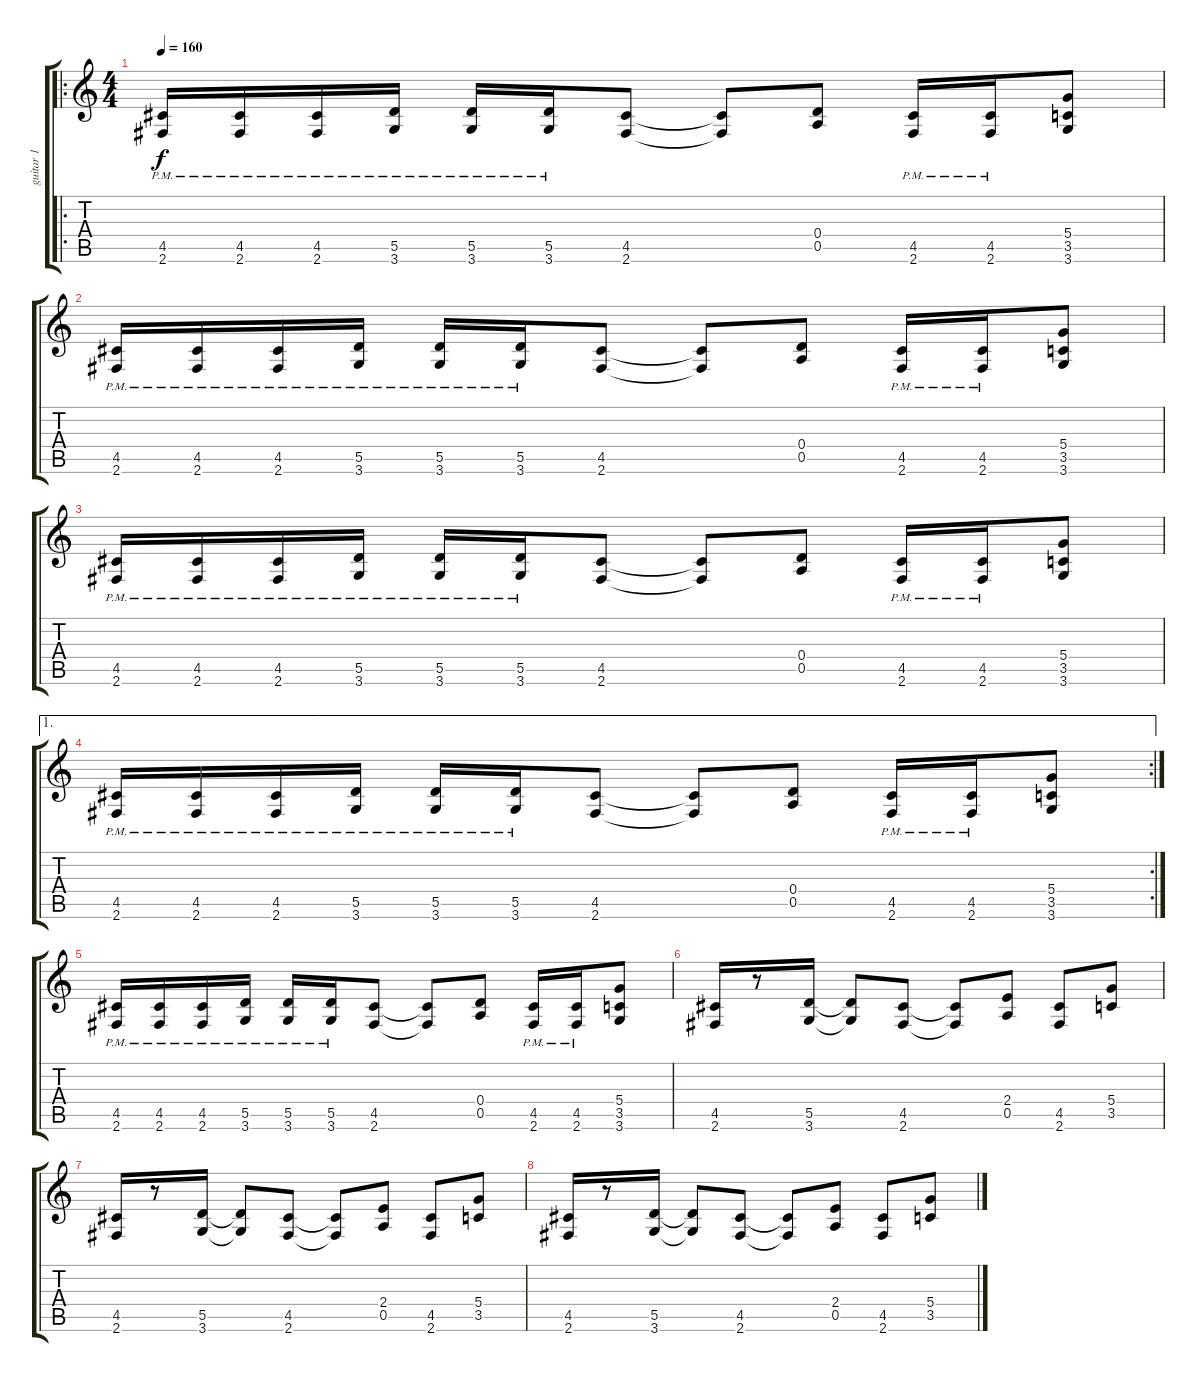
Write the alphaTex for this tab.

\track ("guitar 1" "guitar 1") {instrument distortionguitar}
\staff {score tabs}
\tuning (E4 B3 G3 D3 A2 E2) {hide}
\ro
\ts (4 4)
\tempo 160
\clef g2
\ks c
(4.5{pm} 2.6).16{dy f} (4.5{pm} 2.6).16 (4.5{pm} 2.6).16 (5.5{pm} 3.6).16 (5.5{pm} 3.6).16 (5.5{pm} 3.6).16 (4.5 2.6).8 (4.5{t} 2.6{t}).8 (0.4 0.5).8 (4.5{pm} 2.6).16 (4.5{pm} 2.6).16 (5.4 3.5 3.6).8 |
(4.5{pm} 2.6).16 (4.5{pm} 2.6).16 (4.5{pm} 2.6).16 (5.5{pm} 3.6).16 (5.5{pm} 3.6).16 (5.5{pm} 3.6).16 (4.5 2.6).8 (4.5{t} 2.6{t}).8 (0.4 0.5).8 (4.5{pm} 2.6).16 (4.5{pm} 2.6).16 (5.4 3.5 3.6).8 |
(4.5{pm} 2.6).16 (4.5{pm} 2.6).16 (4.5{pm} 2.6).16 (5.5{pm} 3.6).16 (5.5{pm} 3.6).16 (5.5{pm} 3.6).16 (4.5 2.6).8 (4.5{t} 2.6{t}).8 (0.4 0.5).8 (4.5{pm} 2.6).16 (4.5{pm} 2.6).16 (5.4 3.5 3.6).8 |
\ae 1
\rc 2
(4.5{pm} 2.6).16 (4.5{pm} 2.6).16 (4.5{pm} 2.6).16 (5.5{pm} 3.6).16 (5.5{pm} 3.6).16 (5.5{pm} 3.6).16 (4.5 2.6).8 (4.5{t} 2.6{t}).8 (0.4 0.5).8 (4.5{pm} 2.6).16 (4.5{pm} 2.6).16 (5.4 3.5 3.6).8 |
(4.5{pm} 2.6).16 (4.5{pm} 2.6).16 (4.5{pm} 2.6).16 (5.5{pm} 3.6).16 (5.5{pm} 3.6).16 (5.5{pm} 3.6).16 (4.5 2.6).8 (4.5{t} 2.6{t}).8 (0.4 0.5).8 (4.5{pm} 2.6).16 (4.5{pm} 2.6).16 (5.4 3.5 3.6).8 |
(4.5 2.6).16 r.8 (5.5 3.6).16 (5.5{t} 3.6{t}).8 (4.5 2.6).8 (4.5{t} 2.6{t}).8 (2.4 0.5).8 (4.5 2.6).8 (5.4 3.5).8 |
(4.5 2.6).16 r.8 (5.5 3.6).16 (5.5{t} 3.6{t}).8 (4.5 2.6).8 (4.5{t} 2.6{t}).8 (2.4 0.5).8 (4.5 2.6).8 (5.4 3.5).8 |
(4.5 2.6).16 r.8 (5.5 3.6).16 (5.5{t} 3.6{t}).8 (4.5 2.6).8 (4.5{t} 2.6{t}).8 (2.4 0.5).8 (4.5 2.6).8 (5.4 3.5).8
